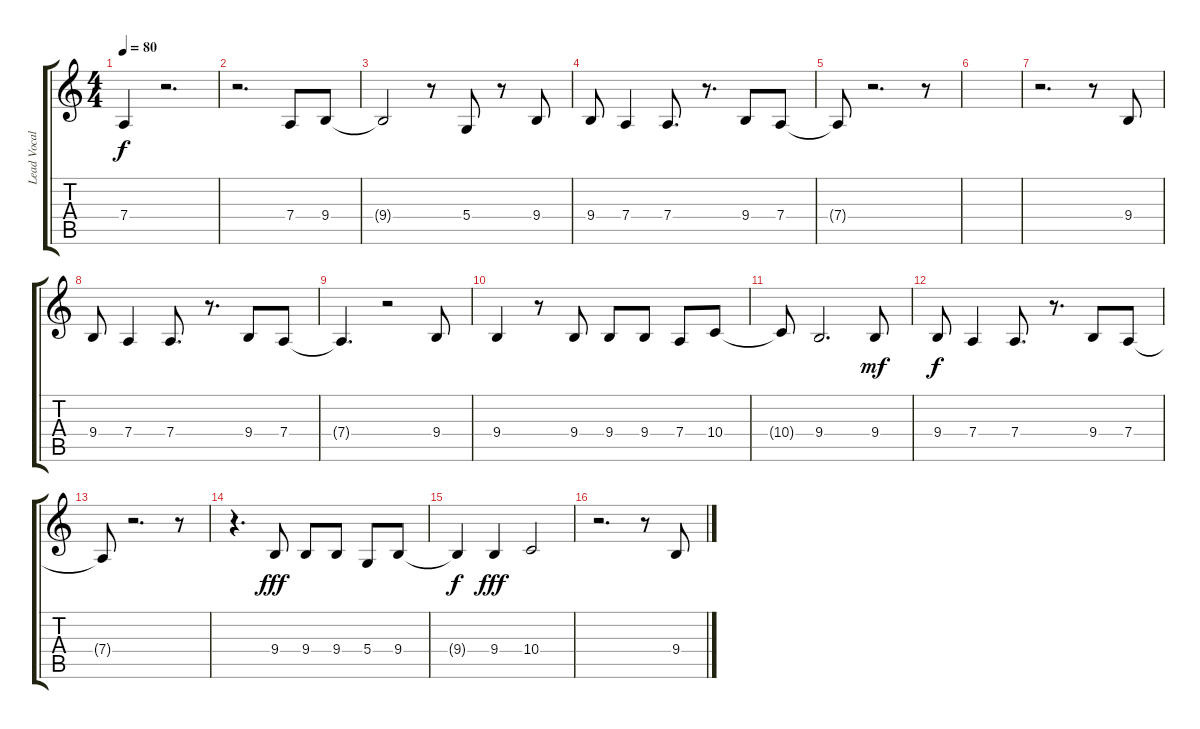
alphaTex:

\track ("Lead Vocals (jón şor birgisson)" "Lead Vocal") {instrument englishhorn}
\staff {score tabs}
\tuning (E4 B3 G3 D3 A2 E2) {hide}
\ts (4 4)
\tempo 80
\clef g2
\ks c
7.4{t}.4{dy f} r.2{d} |
r.2{d} 7.4.8 9.4.8 |
9.4{t}.2 r.8 5.4.8 r.8 9.4.8 |
9.4.8 7.4.4 7.4.8{d} r.8{d} 9.4.8 7.4.8 |
7.4{t}.8 r.2{d} r.8 |
|
r.2{d} r.8 9.4.8 |
9.4.8 7.4.4 7.4.8{d} r.8{d} 9.4.8 7.4.8 |
7.4{t}.4{d} r.2 9.4.8 |
9.4.4 r.8 9.4.8 9.4.8 9.4.8 7.4.8 10.4.8 |
10.4{t}.8 9.4.2{d} 9.4.8{dy mf} |
9.4.8{dy f} 7.4.4 7.4.8{d} r.8{d} 9.4.8 7.4.8 |
7.4{t}.8 r.2{d} r.8 |
r.4{d} 9.4.8{dy fff} 9.4.8 9.4.8 5.4.8 9.4.8 |
9.4{t}.4{dy f} 9.4.4{dy fff} 10.4.2 |
r.2{d} r.8 9.4.8
